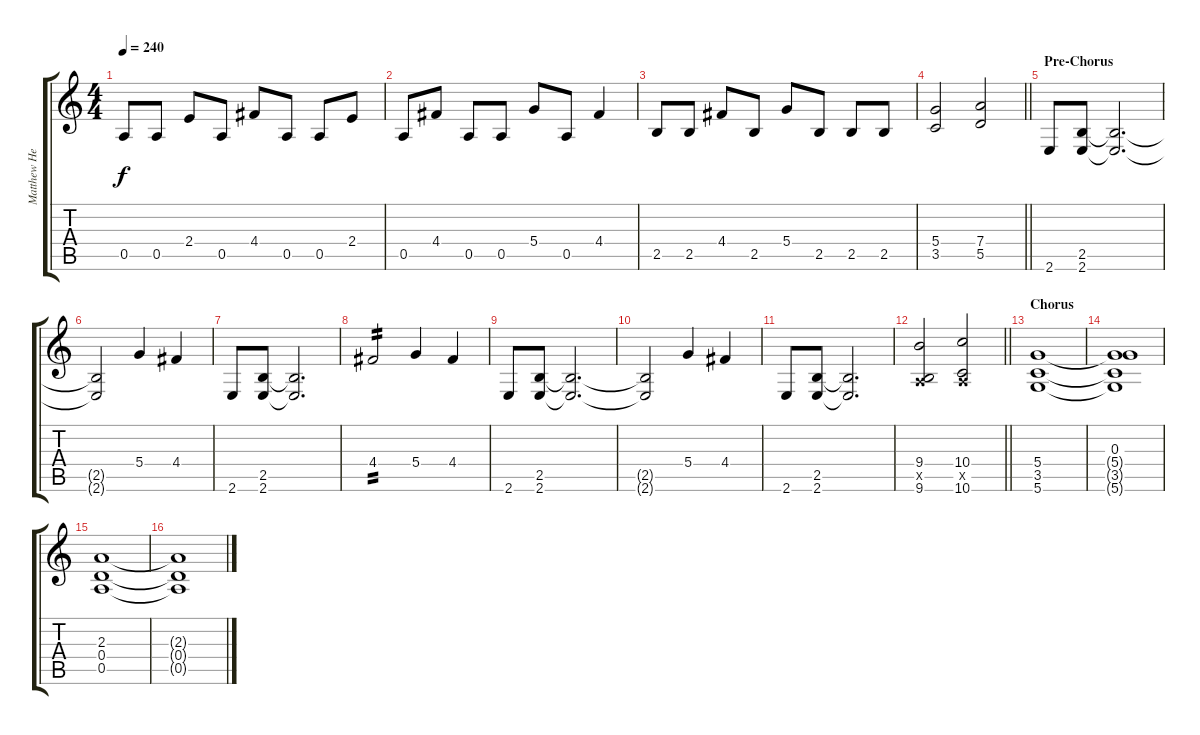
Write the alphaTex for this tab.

\track ("Matthew Heafy" "Matthew He") {instrument distortionguitar}
\staff {score tabs}
\tuning (E4 B3 G3 D3 A2 D2) {hide}
\ts (4 4)
\tempo 240
\clef g2
\ks c
0.5.8{dy f} 0.5.8 2.4.8 0.5.8 4.4.8 0.5.8 0.5.8 2.4.8 |
0.5.8 4.4.8 0.5.8 0.5.8 5.4.8 0.5.8 4.4.4 |
2.5.8 2.5.8 4.4.8 2.5.8 5.4.8 2.5.8 2.5.8 2.5.8 |
\barLineRight lightlight
(5.4 3.5).2 (7.4 5.5).2 |
\section ("" "Pre-Chorus")
2.6.8 (2.5 2.6).8 (2.5{t} 2.6{t}).2{d} |
(2.5{t} 2.6{t}).2 5.4.4 4.4.4 |
2.6.8 (2.5 2.6).8 (2.5{t} 2.6{t}).2{d} |
4.4.2{tp 2} 5.4.4 4.4.4 |
2.6.8 (2.5 2.6).8 (2.5{t} 2.6{t}).2{d} |
(2.5{t} 2.6{t}).2 5.4.4 4.4.4 |
2.6.8 (2.5 2.6).8 (2.5{t} 2.6{t}).2{d} |
\barLineRight lightlight
(9.4 0.5{x} 9.6).2 (10.4 0.5{x} 10.6).2 |
\section ("" "Chorus")
(5.4 3.5 5.6).1 |
(0.3 5.4{t} 3.5{t} 5.6{t}).1 |
(2.3 0.4 0.5).1 |
(2.3{t} 0.4{t} 0.5{t}).1
